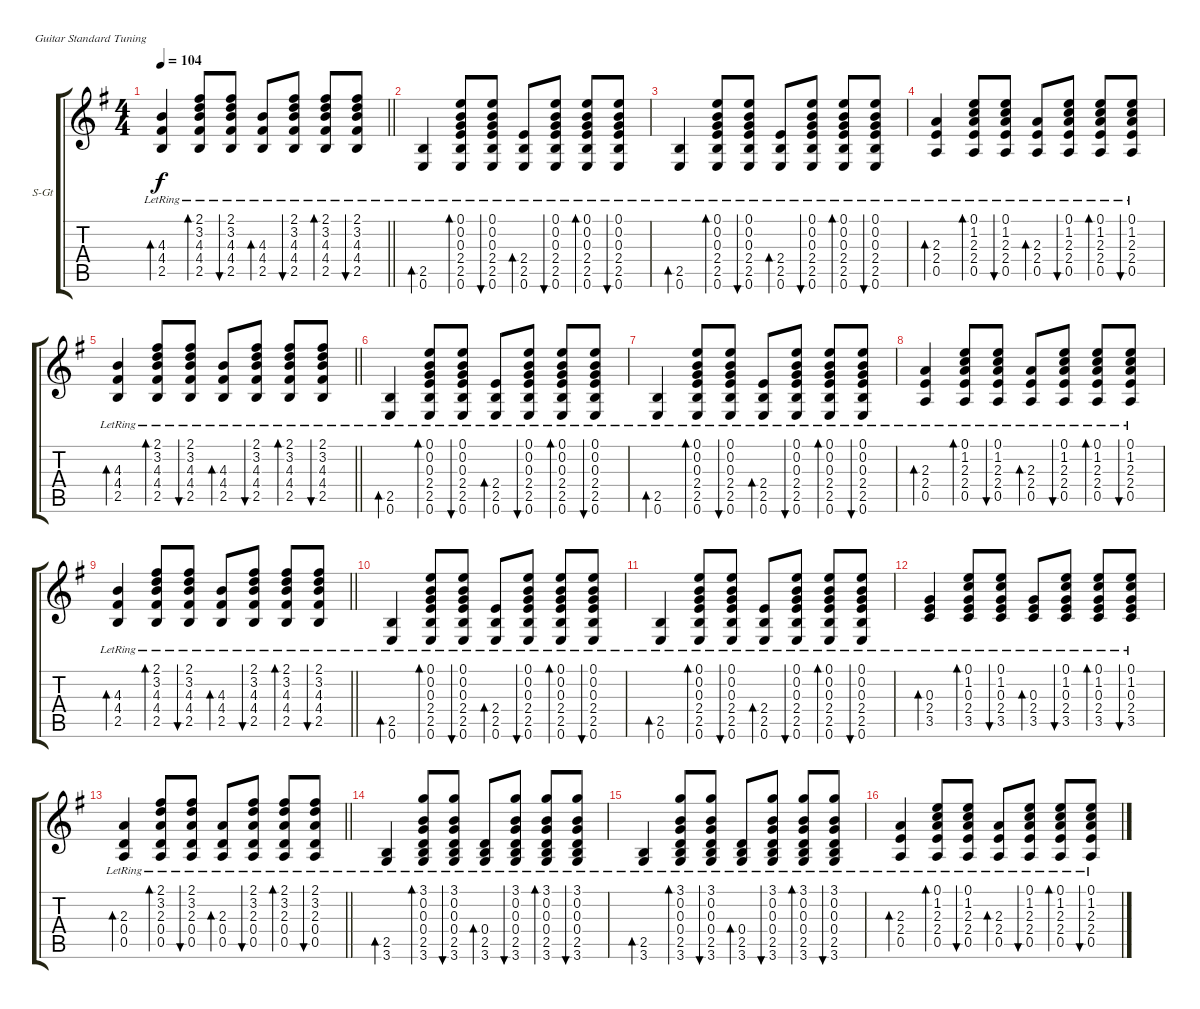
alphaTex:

\bracketExtendMode groupsimilarinstruments
\firstSystemTrackNameOrientation horizontal
\otherSystemsTrackNameOrientation horizontal
\track ("Guitar 1" "S-Gt") {instrument acousticguitarsteel}
\staff {score tabs}
\tuning (E4 B3 G3 D3 A2 E2)
\ts (4 4)
\tempo 104
\clef g2
\barLineRight lightlight
\ks eminor
(2.5{lr} 4.4 4.3).4{bd 30 dy f} (2.1{lr} 3.2{lr} 4.3{lr} 4.4{lr} 2.5).8{bd 30} (2.1{lr} 3.2{lr} 4.3{lr} 4.4{lr} 2.5).8{bu 30} (4.4{lr} 2.5{lr} 4.3).8{bd 30} (2.1{lr} 3.2{lr} 4.3{lr} 4.4{lr} 2.5).8{bu 30} (3.2 4.3{lr} 4.4{lr} 2.5{lr} 2.1).8{bd 30} (2.1{lr} 3.2{lr} 4.3{lr} 4.4 2.5).8{bu 30} |
(2.5{lr} 0.6).4{bd 30} (0.1{lr} 0.2{lr} 0.3{lr} 2.4{lr} 2.5 0.6).8{bd 30} (0.1{lr} 0.2{lr} 0.3{lr} 2.4{lr} 2.5 0.6).8{bu 30} (2.4{lr} 2.5{lr} 0.6).8{bd 30} (0.1{lr} 0.2{lr} 0.3{lr} 2.4{lr} 2.5 0.6).8{bu 30} (0.2 0.3{lr} 2.4{lr} 2.5{lr} 0.6 0.1).8{bd 30} (0.1{lr} 0.2{lr} 0.3{lr} 2.4 2.5 0.6).8{bu 30} |
(2.5{lr} 0.6).4{bd 30} (0.1{lr} 0.2{lr} 0.3{lr} 2.4{lr} 2.5 0.6).8{bd 30} (0.1{lr} 0.2{lr} 0.3{lr} 2.4{lr} 2.5 0.6).8{bu 30} (2.4{lr} 2.5{lr} 0.6).8{bd 30} (0.1{lr} 0.2{lr} 0.3{lr} 2.4{lr} 2.5 0.6).8{bu 30} (0.2 0.3{lr} 2.4{lr} 2.5{lr} 0.6 0.1).8{bd 30} (0.1{lr} 0.2{lr} 0.3{lr} 2.4 2.5 0.6).8{bu 30} |
(0.5{lr} 2.4 2.3).4{bd 30} (0.1{lr} 1.2{lr} 2.3{lr} 2.4{lr} 0.5).8{bd 30} (0.1{lr} 1.2{lr} 2.3{lr} 2.4{lr} 0.5).8{bu 30} (2.4{lr} 0.5{lr} 2.3).8{bd 30} (0.1{lr} 1.2{lr} 2.3{lr} 2.4{lr} 0.5).8{bu 30} (1.2 2.3{lr} 2.4{lr} 0.5{lr} 0.1).8{bd 30} (0.1{lr} 1.2{lr} 2.3{lr} 2.4 0.5).8{bu 30} |
\barLineRight lightlight
(2.5{lr} 4.4 4.3).4{bd 30} (2.1{lr} 3.2{lr} 4.3{lr} 4.4{lr} 2.5).8{bd 30} (2.1{lr} 3.2{lr} 4.3{lr} 4.4{lr} 2.5).8{bu 30} (4.4{lr} 2.5{lr} 4.3).8{bd 30} (2.1{lr} 3.2{lr} 4.3{lr} 4.4{lr} 2.5).8{bu 30} (3.2 4.3{lr} 4.4{lr} 2.5{lr} 2.1).8{bd 30} (2.1{lr} 3.2{lr} 4.3{lr} 4.4 2.5).8{bu 30} |
\section ("" "")
(2.5{lr} 0.6).4{bd 30} (0.1{lr} 0.2{lr} 0.3{lr} 2.4{lr} 2.5 0.6).8{bd 30} (0.1{lr} 0.2{lr} 0.3{lr} 2.4{lr} 2.5 0.6).8{bu 30} (2.4{lr} 2.5{lr} 0.6).8{bd 30} (0.1{lr} 0.2{lr} 0.3{lr} 2.4{lr} 2.5 0.6).8{bu 30} (0.2 0.3{lr} 2.4{lr} 2.5{lr} 0.6 0.1).8{bd 30} (0.1{lr} 0.2{lr} 0.3{lr} 2.4 2.5 0.6).8{bu 30} |
(2.5{lr} 0.6).4{bd 30} (0.1{lr} 0.2{lr} 0.3{lr} 2.4{lr} 2.5 0.6).8{bd 30} (0.1{lr} 0.2{lr} 0.3{lr} 2.4{lr} 2.5 0.6).8{bu 30} (2.4{lr} 2.5{lr} 0.6).8{bd 30} (0.1{lr} 0.2{lr} 0.3{lr} 2.4{lr} 2.5 0.6).8{bu 30} (0.2 0.3{lr} 2.4{lr} 2.5{lr} 0.6 0.1).8{bd 30} (0.1{lr} 0.2{lr} 0.3{lr} 2.4 2.5 0.6).8{bu 30} |
(0.5{lr} 2.4 2.3).4{bd 30} (0.1{lr} 1.2{lr} 2.3{lr} 2.4{lr} 0.5).8{bd 30} (0.1{lr} 1.2{lr} 2.3{lr} 2.4{lr} 0.5).8{bu 30} (2.4{lr} 0.5{lr} 2.3).8{bd 30} (0.1{lr} 1.2{lr} 2.3{lr} 2.4{lr} 0.5).8{bu 30} (1.2 2.3{lr} 2.4{lr} 0.5{lr} 0.1).8{bd 30} (0.1{lr} 1.2{lr} 2.3{lr} 2.4 0.5).8{bu 30} |
\barLineRight lightlight
(2.5{lr} 4.4 4.3).4{bd 30} (2.1{lr} 3.2{lr} 4.3{lr} 4.4{lr} 2.5).8{bd 30} (2.1{lr} 3.2{lr} 4.3{lr} 4.4{lr} 2.5).8{bu 30} (4.4{lr} 2.5{lr} 4.3).8{bd 30} (2.1{lr} 3.2{lr} 4.3{lr} 4.4{lr} 2.5).8{bu 30} (3.2 4.3{lr} 4.4{lr} 2.5{lr} 2.1).8{bd 30} (2.1{lr} 3.2{lr} 4.3{lr} 4.4 2.5).8{bu 30} |
\section ("" "")
(2.5{lr} 0.6).4{bd 30} (0.1{lr} 0.2{lr} 0.3{lr} 2.4{lr} 2.5 0.6).8{bd 30} (0.1{lr} 0.2{lr} 0.3{lr} 2.4{lr} 2.5 0.6).8{bu 30} (2.4{lr} 2.5{lr} 0.6).8{bd 30} (0.1{lr} 0.2{lr} 0.3{lr} 2.4{lr} 2.5 0.6).8{bu 30} (0.2 0.3{lr} 2.4{lr} 2.5{lr} 0.6 0.1).8{bd 30} (0.1{lr} 0.2{lr} 0.3{lr} 2.4 2.5 0.6).8{bu 30} |
(2.5{lr} 0.6).4{bd 30} (0.1{lr} 0.2{lr} 0.3{lr} 2.4{lr} 2.5 0.6).8{bd 30} (0.1{lr} 0.2{lr} 0.3{lr} 2.4{lr} 2.5 0.6).8{bu 30} (2.4{lr} 2.5{lr} 0.6).8{bd 30} (0.1{lr} 0.2{lr} 0.3{lr} 2.4{lr} 2.5 0.6).8{bu 30} (0.2 0.3{lr} 2.4{lr} 2.5{lr} 0.6 0.1).8{bd 30} (0.1{lr} 0.2{lr} 0.3{lr} 2.4 2.5 0.6).8{bu 30} |
(3.5{lr} 2.4 0.3).4{bd 30} (0.1{lr} 1.2{lr} 0.3{lr} 2.4{lr} 3.5).8{bd 30} (0.1{lr} 1.2{lr} 0.3{lr} 2.4{lr} 3.5).8{bu 30} (2.4{lr} 3.5{lr} 0.3).8{bd 30} (0.1{lr} 1.2{lr} 0.3{lr} 2.4{lr} 3.5).8{bu 30} (1.2 0.3{lr} 2.4{lr} 3.5{lr} 0.1).8{bd 30} (0.1{lr} 1.2{lr} 0.3{lr} 2.4 3.5).8{bu 30} |
\barLineRight lightlight
(0.5{lr} 0.4 2.3).4{bd 30} (2.1{lr} 3.2{lr} 2.3{lr} 0.4{lr} 0.5).8{bd 30} (2.1{lr} 3.2{lr} 2.3{lr} 0.4{lr} 0.5).8{bu 30} (0.4{lr} 0.5{lr} 2.3).8{bd 30} (2.1{lr} 3.2{lr} 2.3{lr} 0.4{lr} 0.5).8{bu 30} (3.2 2.3{lr} 0.4{lr} 0.5{lr} 2.1).8{bd 30} (2.1{lr} 3.2{lr} 2.3{lr} 0.4 0.5).8{bu 30} |
\section ("" "")
(2.5{lr} 3.6).4{bd 30} (3.1{lr} 0.2{lr} 0.3{lr} 0.4{lr} 2.5 3.6).8{bd 30} (3.1{lr} 0.2{lr} 0.3{lr} 0.4{lr} 2.5 3.6).8{bu 30} (0.4{lr} 2.5{lr} 3.6).8{bd 30} (3.1{lr} 0.2{lr} 0.3{lr} 0.4{lr} 2.5 3.6).8{bu 30} (0.2 0.3{lr} 0.4{lr} 2.5{lr} 3.6 3.1).8{bd 30} (3.1{lr} 0.2{lr} 0.3{lr} 0.4 2.5 3.6).8{bu 30} |
(2.5{lr} 3.6).4{bd 30} (3.1{lr} 0.2{lr} 0.3{lr} 0.4{lr} 2.5 3.6).8{bd 30} (3.1{lr} 0.2{lr} 0.3{lr} 0.4{lr} 2.5 3.6).8{bu 30} (0.4{lr} 2.5{lr} 3.6).8{bd 30} (3.1{lr} 0.2{lr} 0.3{lr} 0.4{lr} 2.5 3.6).8{bu 30} (0.2 0.3{lr} 0.4{lr} 2.5{lr} 3.6 3.1).8{bd 30} (3.1{lr} 0.2{lr} 0.3{lr} 0.4 2.5 3.6).8{bu 30} |
(0.5{lr} 2.4 2.3).4{bd 30} (0.1{lr} 1.2{lr} 2.3{lr} 2.4{lr} 0.5).8{bd 30} (0.1{lr} 1.2{lr} 2.3{lr} 2.4{lr} 0.5).8{bu 30} (2.4{lr} 0.5{lr} 2.3).8{bd 30} (0.1{lr} 1.2{lr} 2.3{lr} 2.4{lr} 0.5).8{bu 30} (1.2 2.3{lr} 2.4{lr} 0.5{lr} 0.1).8{bd 30} (0.1{lr} 1.2{lr} 2.3{lr} 2.4 0.5).8{bu 30}
